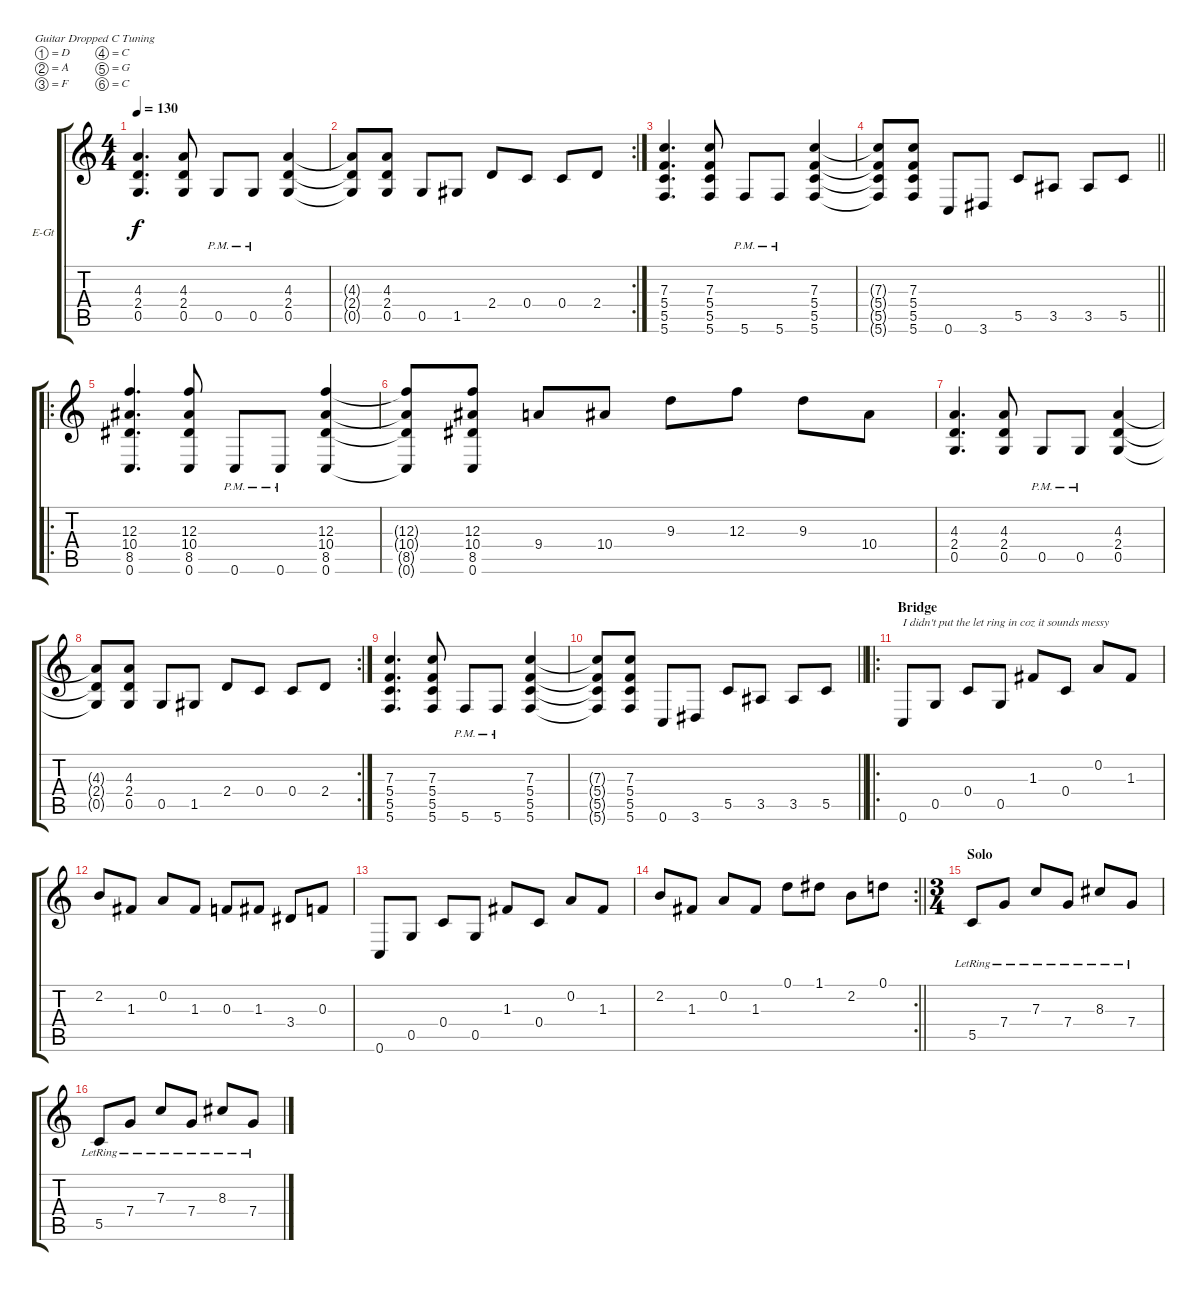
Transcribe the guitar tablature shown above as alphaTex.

\bracketExtendMode groupsimilarinstruments
\firstSystemTrackNameOrientation horizontal
\otherSystemsTrackNameOrientation horizontal
\track ("Bill Kelliher" "E-Gt") {instrument distortionguitar}
\staff {score tabs}
\tuning (D4 A3 F3 C3 G2 C2)
\ts (4 4)
\tempo 130
\clef g2
\ks c
(4.3 2.4 0.5).4{d dy f} (4.3 2.4 0.5).8 0.5{pm}.8 0.5{pm}.8 (4.3 2.4 0.5).4 |
\rc 2
(4.3{t} 2.4{t} 0.5{t}).8 (4.3 2.4 0.5).8 0.5.8 1.5.8 2.4.8 0.4.8 0.4.8 2.4.8 |
(7.3 5.4 5.5 5.6).4{d} (7.3 5.4 5.5 5.6).8 5.6{pm}.8 5.6{pm}.8 (7.3 5.4 5.5 5.6).4 |
\barLineRight lightlight
(7.3{t} 5.4{t} 5.5{t} 5.6{t}).8 (7.3 5.4 5.5 5.6).8 0.6.8 3.6.8 5.5.8 3.5.8 3.5.8 5.5.8 |
\ro
(12.3 10.4 8.5 0.6).4{d} (12.3 10.4 8.5 0.6).8 0.6{pm}.8 0.6{pm}.8 (12.3 10.4 8.5 0.6).4 |
(12.3{t} 10.4{t} 8.5{t} 0.6{t}).8 (12.3 10.4 8.5 0.6).8 9.4.8 10.4.8 9.3.8 12.3.8 9.3.8 10.4.8 |
(4.3 2.4 0.5).4{d} (4.3 2.4 0.5).8 0.5{pm}.8 0.5{pm}.8 (4.3 2.4 0.5).4 |
\rc 2
(4.3{t} 2.4{t} 0.5{t}).8 (4.3 2.4 0.5).8 0.5.8 1.5.8 2.4.8 0.4.8 0.4.8 2.4.8 |
(7.3 5.4 5.5 5.6).4{d} (7.3 5.4 5.5 5.6).8 5.6{pm}.8 5.6{pm}.8 (7.3 5.4 5.5 5.6).4 |
\barLineRight lightlight
(7.3{t} 5.4{t} 5.5{t} 5.6{t}).8 (7.3 5.4 5.5 5.6).8 0.6.8 3.6.8 5.5.8 3.5.8 3.5.8 5.5.8 |
\ro
\section ("" "Bridge")
0.6.8{txt "I didn't put the let ring in coz it sounds messy"} 0.5.8 0.4.8 0.5.8 1.3.8 0.4.8 0.2.8 1.3.8 |
2.2.8 1.3.8 0.2.8 1.3.8 0.3.8 1.3.8 3.4.8 0.3.8 |
0.6.8 0.5.8 0.4.8 0.5.8 1.3.8 0.4.8 0.2.8 1.3.8 |
\rc 2
\barLineRight lightlight
2.2.8 1.3.8 0.2.8 1.3.8 0.1.8 1.1.8 2.2.8 0.1.8 |
\ts (3 4)
\beaming (8 2 2 2)
\section ("" "Solo")
5.5{lr}.8 7.4{lr}.8 7.3{lr}.8 7.4{lr}.8 8.3{lr}.8 7.4{lr}.8 |
5.5{lr}.8 7.4{lr}.8 7.3{lr}.8 7.4{lr}.8 8.3{lr}.8 7.4{lr}.8
